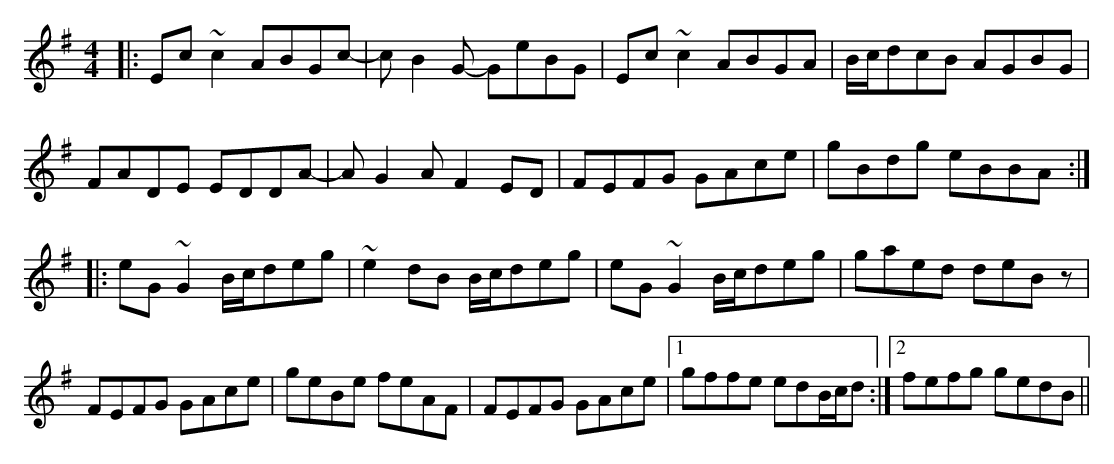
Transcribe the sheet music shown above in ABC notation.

X:1
M:4/4
K:Ador
|:Ec~c2 ABGc-|cB2G- GeBG|Ec~c2 ABGA|B/c/dcB AGBG|
FADE EDDA-|AG2A F2ED|FEFG GAce|gBdg eBBA:|
|:eG~G2 B/c/deg|~e2dB B/c/deg|eG~G2 B/c/deg|gaed deBz|
FEFG GAce|geBe feAF|FEFG GAce|1 gffe edB/c/d:|2 fefg gedB||
